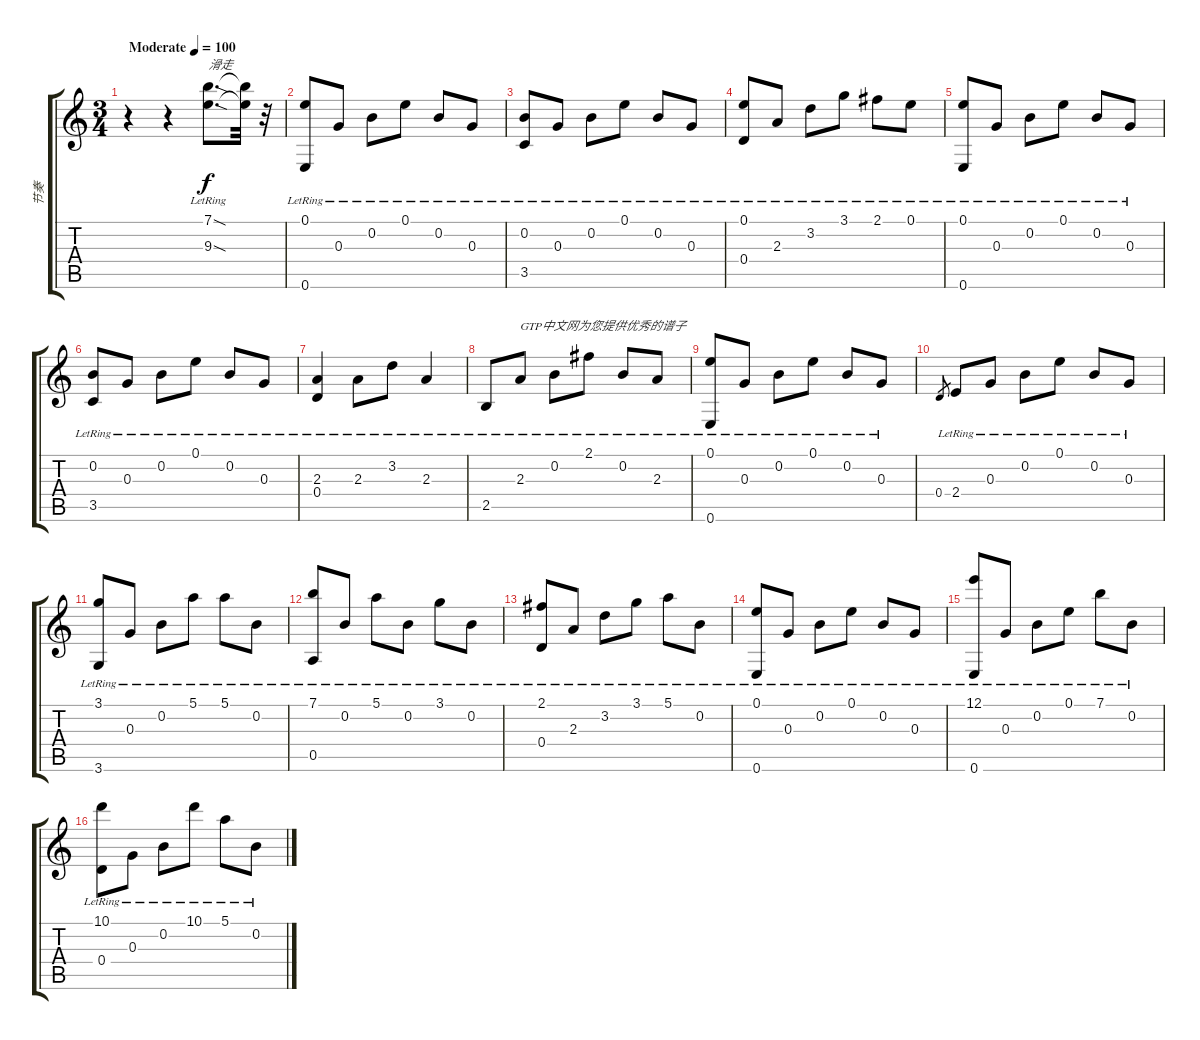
\track ("节奏" "节奏") {instrument acousticguitarsteel}
\staff {score tabs}
\tuning (E4 B3 G3 D3 A2 E2) {hide}
\ts (3 4)
\tempo (100 "Moderate")
\clef g2
\ks c
r.4{dy f instrument acousticguitarsteel} r.4 (7.1{sod lr} 9.3{sod lr}).8{d txt "滑走"} (7.1{t} 9.3{t}).32 r.32 |
(0.1{lr} 0.6{lr}).8 0.3{lr}.8 0.2{lr}.8 0.1{lr}.8 0.2{lr}.8 0.3{lr}.8 |
(0.2{lr} 3.5{lr}).8 0.3{lr}.8 0.2{lr}.8 0.1{lr}.8 0.2{lr}.8 0.3{lr}.8 |
(0.1{lr} 0.4{lr}).8 2.3{lr}.8 3.2{lr}.8 3.1{lr}.8 2.1{lr}.8 0.1{lr}.8 |
(0.1{lr} 0.6{lr}).8 0.3{lr}.8 0.2{lr}.8 0.1{lr}.8 0.2{lr}.8 0.3{lr}.8 |
(0.2{lr} 3.5{lr}).8 0.3{lr}.8 0.2{lr}.8 0.1{lr}.8 0.2{lr}.8 0.3{lr}.8 |
(2.3{lr} 0.4{lr}).4 2.3{lr}.8 3.2{lr}.8 2.3{lr}.4 |
2.5{lr}.8 2.3{lr}.8{txt "GTP中文网为您提供优秀的谱子"} 0.2{lr}.8 2.1{lr}.8 0.2{lr}.8 2.3{lr}.8 |
(0.1{lr} 0.6{lr}).8 0.3{lr}.8 0.2{lr}.8 0.1{lr}.8 0.2{lr}.8 0.3{lr}.8 |
0.4.8{gr} 2.4{lr}.8 0.3{lr}.8 0.2{lr}.8 0.1{lr}.8 0.2{lr}.8 0.3{lr}.8 |
(3.1{lr} 3.6{lr}).8 0.3{lr}.8 0.2{lr}.8 5.1{lr}.8 5.1{lr}.8 0.2{lr}.8 |
(7.1{lr} 0.5{lr}).8 0.2{lr}.8 5.1{lr}.8 0.2{lr}.8 3.1{lr}.8 0.2{lr}.8 |
(2.1{lr} 0.4{lr}).8 2.3{lr}.8 3.2{lr}.8 3.1{lr}.8 5.1{lr}.8 0.2{lr}.8 |
(0.1{lr} 0.6{lr}).8 0.3{lr}.8 0.2{lr}.8 0.1{lr}.8 0.2{lr}.8 0.3{lr}.8 |
(12.1{lr} 0.6{lr}).8 0.3{lr}.8 0.2{lr}.8 0.1{lr}.8 7.1{lr}.8 0.2{lr}.8 |
(10.1{lr} 0.4{lr}).8 0.3{lr}.8 0.2{lr}.8 10.1{lr}.8 5.1{lr}.8 0.2{lr}.8
